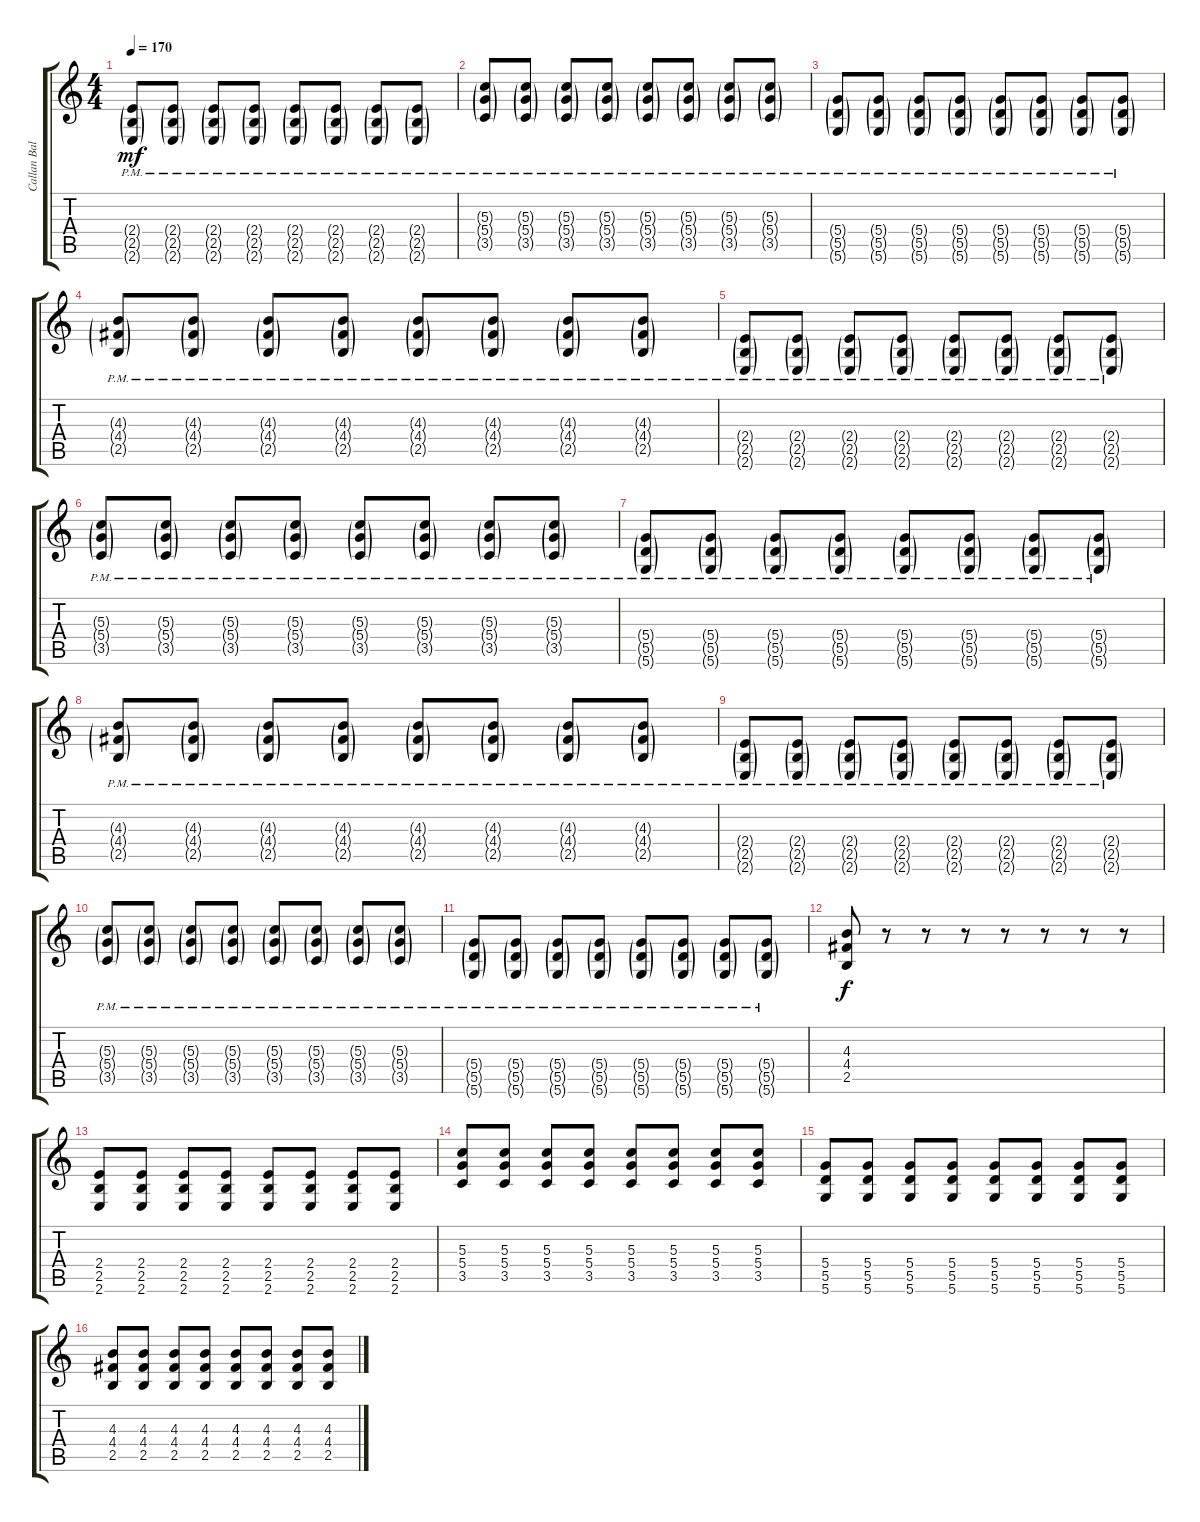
\track ("Callan Ballbags" "Callan Bal") {instrument distortionguitar}
\staff {score tabs}
\tuning (E4 B3 G3 D3 A2 D2) {hide}
\ts (4 4)
\tempo 170
\clef g2
\ks c
(2.4{g pm} 2.5{g pm} 2.6{g pm}).8{dy mf} (2.4{g pm} 2.5{g pm} 2.6{g pm}).8 (2.4{g pm} 2.5{g pm} 2.6{g pm}).8 (2.4{g pm} 2.5{g pm} 2.6{g pm}).8 (2.4{g pm} 2.5{g pm} 2.6{g pm}).8 (2.4{g pm} 2.5{g pm} 2.6{g pm}).8 (2.4{g pm} 2.5{g pm} 2.6{g pm}).8 (2.4{g pm} 2.5{g pm} 2.6{g pm}).8 |
(5.3{g pm} 5.4{g pm} 3.5{g pm}).8 (5.3{g pm} 5.4{g pm} 3.5{g pm}).8 (5.3{g pm} 5.4{g pm} 3.5{g pm}).8 (5.3{g pm} 5.4{g pm} 3.5{g pm}).8 (5.3{g pm} 5.4{g pm} 3.5{g pm}).8 (5.3{g pm} 5.4{g pm} 3.5{g pm}).8 (5.3{g pm} 5.4{g pm} 3.5{g pm}).8 (5.3{g pm} 5.4{g pm} 3.5{g pm}).8 |
(5.4{g pm} 5.5{g pm} 5.6{g pm}).8 (5.4{g pm} 5.5{g pm} 5.6{g pm}).8 (5.4{g pm} 5.5{g pm} 5.6{g pm}).8 (5.4{g pm} 5.5{g pm} 5.6{g pm}).8 (5.4{g pm} 5.5{g pm} 5.6{g pm}).8 (5.4{g pm} 5.5{g pm} 5.6{g pm}).8 (5.4{g pm} 5.5{g pm} 5.6{g pm}).8 (5.4{g pm} 5.5{g pm} 5.6{g pm}).8 |
(4.3{g pm} 4.4{g pm} 2.5{g pm}).8 (4.3{g pm} 4.4{g pm} 2.5{g pm}).8 (4.3{g pm} 4.4{g pm} 2.5{g pm}).8 (4.3{g pm} 4.4{g pm} 2.5{g pm}).8 (4.3{g pm} 4.4{g pm} 2.5{g pm}).8 (4.3{g pm} 4.4{g pm} 2.5{g pm}).8 (4.3{g pm} 4.4{g pm} 2.5{g pm}).8 (4.3{g pm} 4.4{g pm} 2.5{g pm}).8 |
(2.4{g pm} 2.5{g pm} 2.6{g pm}).8 (2.4{g pm} 2.5{g pm} 2.6{g pm}).8 (2.4{g pm} 2.5{g pm} 2.6{g pm}).8 (2.4{g pm} 2.5{g pm} 2.6{g pm}).8 (2.4{g pm} 2.5{g pm} 2.6{g pm}).8 (2.4{g pm} 2.5{g pm} 2.6{g pm}).8 (2.4{g pm} 2.5{g pm} 2.6{g pm}).8 (2.4{g pm} 2.5{g pm} 2.6{g pm}).8 |
(5.3{g pm} 5.4{g pm} 3.5{g pm}).8 (5.3{g pm} 5.4{g pm} 3.5{g pm}).8 (5.3{g pm} 5.4{g pm} 3.5{g pm}).8 (5.3{g pm} 5.4{g pm} 3.5{g pm}).8 (5.3{g pm} 5.4{g pm} 3.5{g pm}).8 (5.3{g pm} 5.4{g pm} 3.5{g pm}).8 (5.3{g pm} 5.4{g pm} 3.5{g pm}).8 (5.3{g pm} 5.4{g pm} 3.5{g pm}).8 |
(5.4{g pm} 5.5{g pm} 5.6{g pm}).8 (5.4{g pm} 5.5{g pm} 5.6{g pm}).8 (5.4{g pm} 5.5{g pm} 5.6{g pm}).8 (5.4{g pm} 5.5{g pm} 5.6{g pm}).8 (5.4{g pm} 5.5{g pm} 5.6{g pm}).8 (5.4{g pm} 5.5{g pm} 5.6{g pm}).8 (5.4{g pm} 5.5{g pm} 5.6{g pm}).8 (5.4{g pm} 5.5{g pm} 5.6{g pm}).8 |
(4.3{g pm} 4.4{g pm} 2.5{g pm}).8 (4.3{g pm} 4.4{g pm} 2.5{g pm}).8 (4.3{g pm} 4.4{g pm} 2.5{g pm}).8 (4.3{g pm} 4.4{g pm} 2.5{g pm}).8 (4.3{g pm} 4.4{g pm} 2.5{g pm}).8 (4.3{g pm} 4.4{g pm} 2.5{g pm}).8 (4.3{g pm} 4.4{g pm} 2.5{g pm}).8 (4.3{g pm} 4.4{g pm} 2.5{g pm}).8 |
(2.4{g pm} 2.5{g pm} 2.6{g pm}).8 (2.4{g pm} 2.5{g pm} 2.6{g pm}).8 (2.4{g pm} 2.5{g pm} 2.6{g pm}).8 (2.4{g pm} 2.5{g pm} 2.6{g pm}).8 (2.4{g pm} 2.5{g pm} 2.6{g pm}).8 (2.4{g pm} 2.5{g pm} 2.6{g pm}).8 (2.4{g pm} 2.5{g pm} 2.6{g pm}).8 (2.4{g pm} 2.5{g pm} 2.6{g pm}).8 |
(5.3{g pm} 5.4{g pm} 3.5{g pm}).8 (5.3{g pm} 5.4{g pm} 3.5{g pm}).8 (5.3{g pm} 5.4{g pm} 3.5{g pm}).8 (5.3{g pm} 5.4{g pm} 3.5{g pm}).8 (5.3{g pm} 5.4{g pm} 3.5{g pm}).8 (5.3{g pm} 5.4{g pm} 3.5{g pm}).8 (5.3{g pm} 5.4{g pm} 3.5{g pm}).8 (5.3{g pm} 5.4{g pm} 3.5{g pm}).8 |
(5.4{g pm} 5.5{g pm} 5.6{g pm}).8 (5.4{g pm} 5.5{g pm} 5.6{g pm}).8 (5.4{g pm} 5.5{g pm} 5.6{g pm}).8 (5.4{g pm} 5.5{g pm} 5.6{g pm}).8 (5.4{g pm} 5.5{g pm} 5.6{g pm}).8 (5.4{g pm} 5.5{g pm} 5.6{g pm}).8 (5.4{g pm} 5.5{g pm} 5.6{g pm}).8 (5.4{g pm} 5.5{g pm} 5.6{g pm}).8 |
(4.3 4.4 2.5).8{dy f} r.8 r.8 r.8 r.8 r.8 r.8 r.8 |
(2.4 2.5 2.6).8 (2.4 2.5 2.6).8 (2.4 2.5 2.6).8 (2.4 2.5 2.6).8 (2.4 2.5 2.6).8 (2.4 2.5 2.6).8 (2.4 2.5 2.6).8 (2.4 2.5 2.6).8 |
(5.3 5.4 3.5).8 (5.3 5.4 3.5).8 (5.3 5.4 3.5).8 (5.3 5.4 3.5).8 (5.3 5.4 3.5).8 (5.3 5.4 3.5).8 (5.3 5.4 3.5).8 (5.3 5.4 3.5).8 |
(5.4 5.5 5.6).8 (5.4 5.5 5.6).8 (5.4 5.5 5.6).8 (5.4 5.5 5.6).8 (5.4 5.5 5.6).8 (5.4 5.5 5.6).8 (5.4 5.5 5.6).8 (5.4 5.5 5.6).8 |
(4.3 4.4 2.5).8 (4.3 4.4 2.5).8 (4.3 4.4 2.5).8 (4.3 4.4 2.5).8 (4.3 4.4 2.5).8 (4.3 4.4 2.5).8 (4.3 4.4 2.5).8 (4.3 4.4 2.5).8
